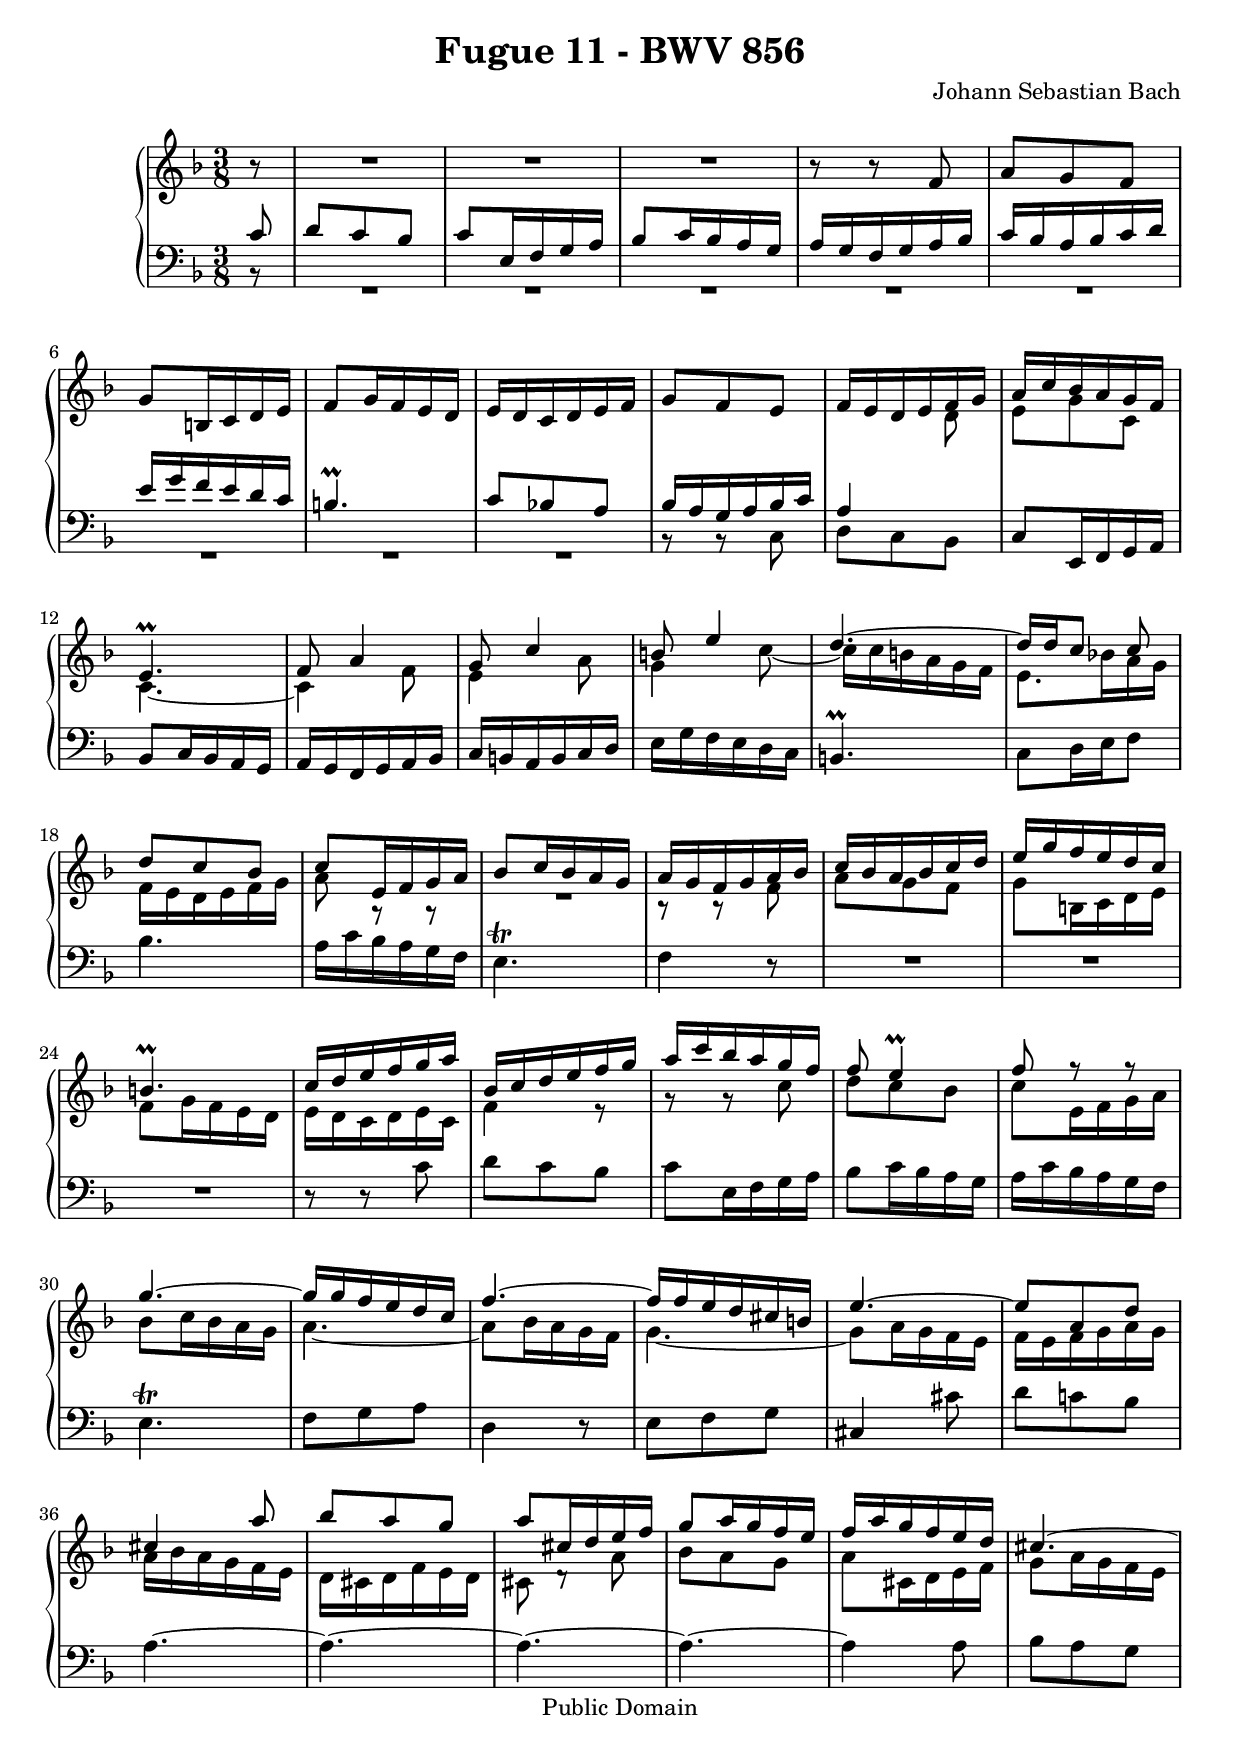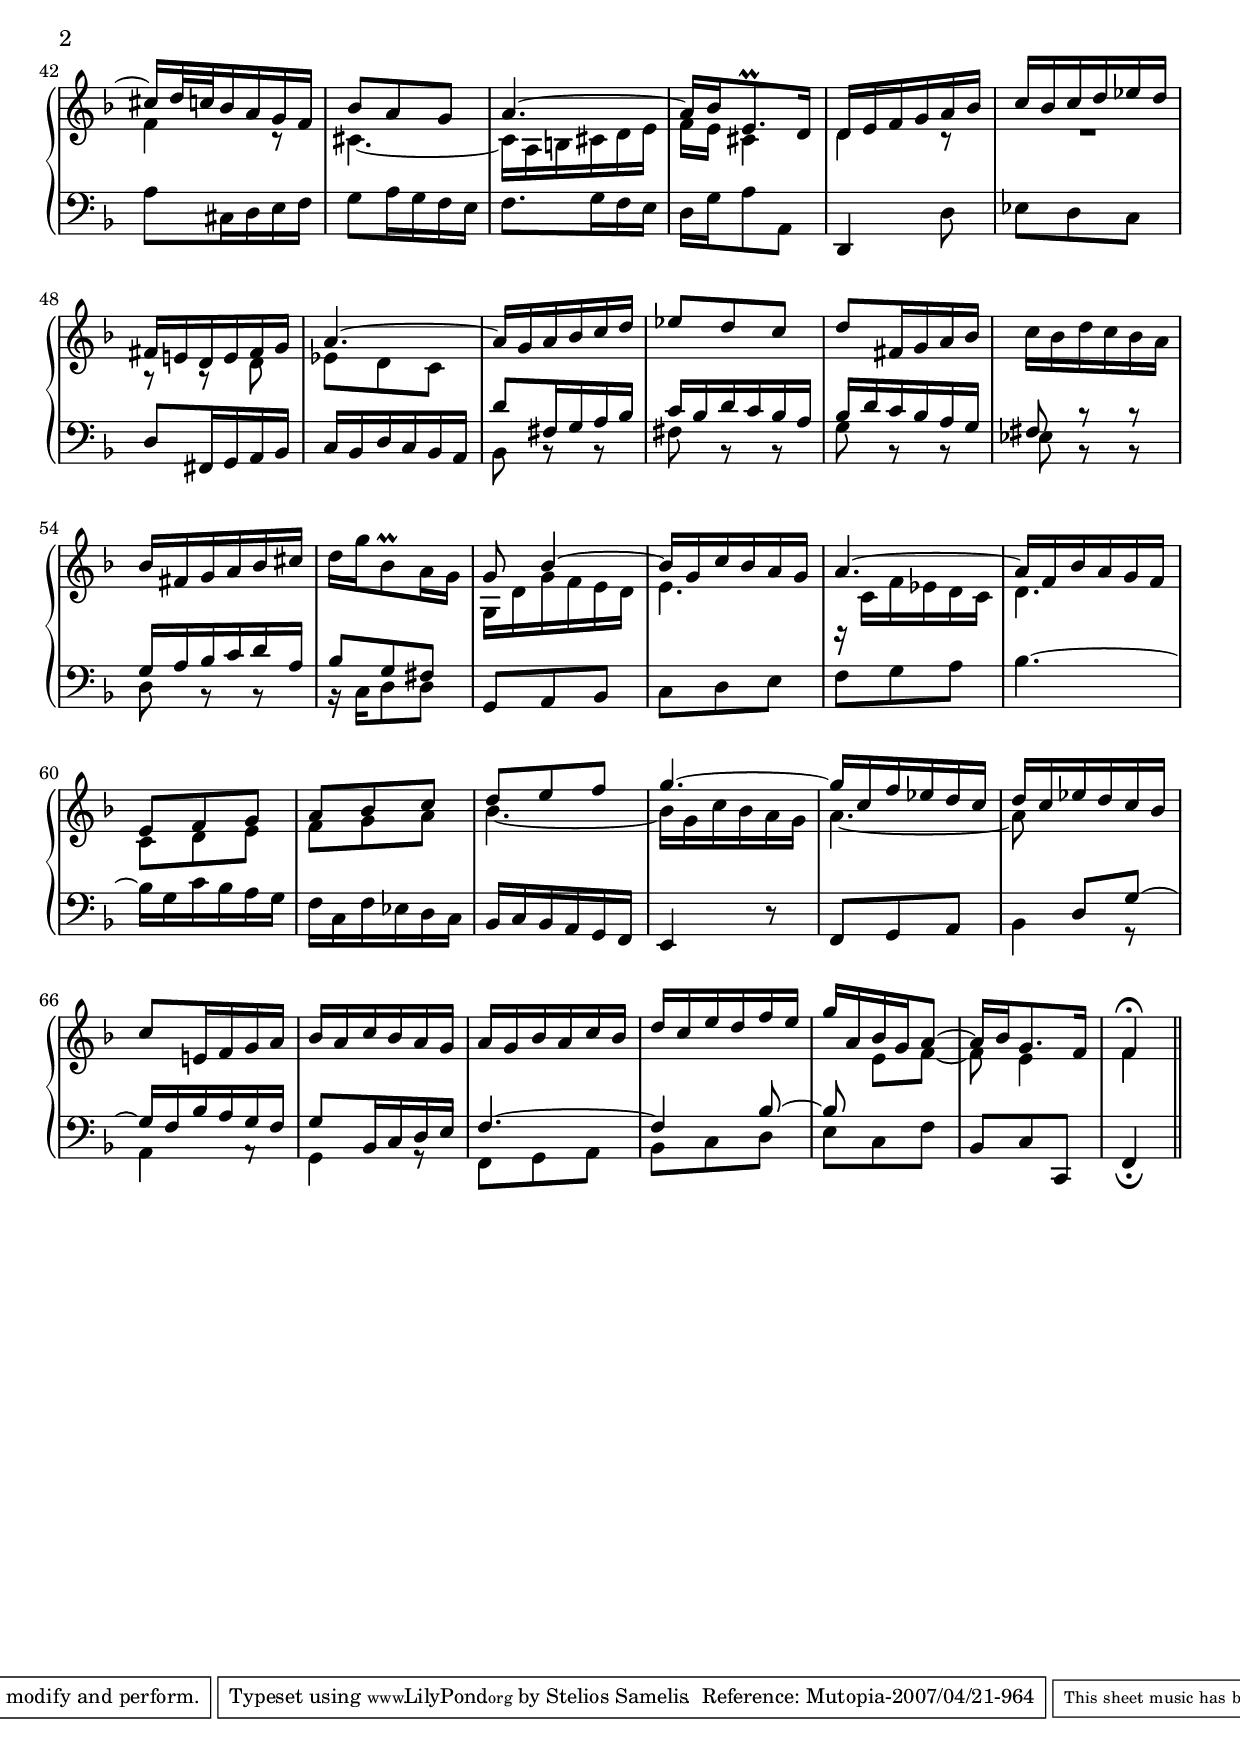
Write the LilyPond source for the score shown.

\version "2.10.3"

\header {
  title = "Fugue 11 - BWV 856"
  composer = "Johann Sebastian Bach"
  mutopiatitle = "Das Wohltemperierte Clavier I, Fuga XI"
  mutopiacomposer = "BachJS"
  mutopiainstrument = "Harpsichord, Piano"
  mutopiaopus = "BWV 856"
  date = "18th Century"
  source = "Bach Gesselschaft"
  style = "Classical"
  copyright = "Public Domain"
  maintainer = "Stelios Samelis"
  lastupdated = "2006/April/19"
  version = "2.10.3"
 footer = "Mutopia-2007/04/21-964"
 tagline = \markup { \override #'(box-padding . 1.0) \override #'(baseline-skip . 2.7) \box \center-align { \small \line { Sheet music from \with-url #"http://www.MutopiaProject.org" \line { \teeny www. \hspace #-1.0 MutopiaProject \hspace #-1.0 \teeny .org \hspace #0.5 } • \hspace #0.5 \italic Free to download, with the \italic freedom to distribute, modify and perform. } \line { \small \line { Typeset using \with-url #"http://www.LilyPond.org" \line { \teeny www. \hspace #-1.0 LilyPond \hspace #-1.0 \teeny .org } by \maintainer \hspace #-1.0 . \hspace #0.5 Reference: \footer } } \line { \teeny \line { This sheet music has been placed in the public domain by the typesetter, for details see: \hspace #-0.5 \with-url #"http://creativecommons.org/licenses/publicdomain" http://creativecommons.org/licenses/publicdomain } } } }
}

\score {

 \context GrandStaff
 <<
 \context Staff = "up" {
 \clef treble
 \key f \major
 \time 3/8
 \override Score.MetronomeMark #'transparent = ##t
 \tempo 4 = 92
 \partial 8 r8 R4. R4. R4. r8 r f'8 a'8 g' f' g'8 b16 c' d' e' f'8 g'16 f' e' d' e' d' c' d' e' f' g'8 f' e'
 << { f'16 e' d' e' f' g' a' c'' bes' a' g' f' e'4.^\prall f'8 a'4 g'8 c''4 b'8 e''4
 d''4.~ d''16[ d'' c''8] c''8 d''8 c'' bes' c'' e'16 f' g' a' bes'8 c''16 bes' a' g' a' g' f' g' a' bes'
 c''16 bes' a' bes' c'' d'' e'' g'' f'' e'' d'' c'' b'4.^\prall c''16 d'' e'' f'' g'' a'' bes' c'' d'' e'' f'' g''
 a'' c''' bes'' a'' g'' f'' f''8 e''4^\prall f''8 f''8\rest f''8\rest g''4.~ g''16 g'' f'' e'' d'' c'' f''4.~ f''16 f'' e'' d'' cis'' b'
 e''4.~ e''8 a' d'' cis''4 a''8 bes''8 a'' g'' a''8 cis''16 d'' e'' f'' g''8 a''16 g'' f'' e'' f'' a'' g'' f'' e'' d''
 cis''4.~ cis''16 d''32 c'' bes'16 a' g' f' bes'8 a' g' a'4.~ a'16 bes' e'8.^\prall d'16 d'16 e' f' g' a' bes'
 c''16 bes' c'' d'' ees'' d'' fis' e'! d' e' fis' g' a'4.~ a'16 g' a' bes' c'' d'' ees''8 d'' c'' } \\
 { s4 d'8 e'8 g' c' c'4.~ c'4 f'8 e'4 a'8 g'4 c''8~ c''16 c'' b' a' g' f' e'8.[ bes'!16 a' g'] f'16 e' d' e' f' g'
 a'8 a8\rest a8\rest R4. b8\rest b8\rest f'8 a' g' f' g'8 b16 c' d' e' f'8 g'16 f' e' d' e' d' c' d' e' c'
 f'4 e'8\rest g'8\rest g'8\rest c''8 d'' c'' bes' c''8 e'16 f' g' a' bes'8 c''16 bes' a' g' a'4.~ a'8 bes'16 a' g' f'
 g'4.~ g'8 a'16 g' f' e' f' e' f' g' a' g' a' bes' a' g' f' e' d' cis' d' f' e' d' cis'8 d'8\rest a'8 bes'8 a' g'
 a'8 cis'16 d' e' f' g'8 a'16 g' f' e' f'4 c'8\rest cis'4.~ cis'16 a b cis' d' e' f'16 e' cis'4 d'4 c'8\rest R4.
 a8\rest a8\rest d'8 ees'8 d' c' s4. s4. } >>
 d''8 fis'16 g' a' bes' c'' bes' d'' c'' bes' a' bes' fis' g' a' bes' cis'' d''16 g'' bes'8^\prall a'16 g'
 << { g'8 bes'4~ bes'16 g' c'' bes' a' g' a'4.~ a'16 f' bes' a' g' f' e'8 f' g' a' bes' c''
 d''8 e'' f'' g''4.~ g''16 c'' f'' ees'' d'' c'' d'' c'' ees'' d'' c'' bes' c''8 e'!16 f' g' a' bes' a' c'' bes' a' g'
 a'16 g' bes' a' c'' bes' d'' c'' e'' d'' f'' e'' g'' a' bes' g' a'8~ a'16 bes' g'8. f'16 f'4^\fermata } \\
 { g16 d' g' f' e' d' e'4. c16\rest c' f' ees' d' c' d'4. c'8 d' e' f' g' a'
 bes'4.~ bes'16 g' c'' bes' a' g' a'4.~ a'8 s4 s4. s4. s4. s4. s8 e'8 f'8~ f' e'4 f'4 } >> \bar "||"
}

 \context Staff = "down" {
 \clef bass
 \key f \major
 \time 3/8
 \partial 8 << { c'8 } \\ { b,8\rest } >>
 << { d'8 c' bes c'8 e16 f g a bes8 c'16 bes a g a g f g a bes c'16 bes a bes c' d' e' g' f' e' d' c'
 b4.^\prall c'8 bes! a bes16 a g a bes c' a4 s8 } \\
 { R4. R4. R4. R4. R4. R4. R4. R4. b,8\rest b,8\rest c8 d8 c bes, } >>
 c8 e,16 f, g, a, bes,8 c16 bes, a, g, a, g, f, g, a, bes, c16 b, a, b, c d e g f e d c b,4.^\prall
 c8[ d16 e f8] bes4. a16 c' bes a g f e4.^\trill f4 r8 R4. R4. R4. r8 r8 c'8 d' c' bes c'8 e16 f g a
 bes8 c'16 bes a g a c' bes a g f e4.^\trill f8 g a d4 r8 e8 f g cis4 cis'8 d'8 c'! bes a4.~ a4.~ a4.~ a4.~ a4 a8
 bes8 a g a8 cis16 d e f g8 a16 g f e f8. g16 f e d16 g a8 a, d,4 d8 ees8 d c d8 fis,16 g, a, bes, c16 bes, d c bes, a,
 << { d'8 fis16 g a bes c' bes d' c' bes a bes d' c' bes a g fis8 b8\rest b8\rest g16 a bes c' d' a bes8 g fis } \\
 { bes,8 b,8\rest b,8\rest fis b,8\rest b,8\rest g8 b,\rest b,\rest ees8 b,\rest b,\rest d b,\rest b,\rest
 b,16\rest c d8 d } >> g,8 a, bes, c d e f g a bes4.~ bes16 g c' bes a g f c f ees d c bes,16 c bes, a, g, f, e,4 r8
 f,8 g, a, << { s8 d8 g8~ g16 f bes a g f g8 bes,16 c d e f4.~ f4 bes8~ bes8 s4 } \\
 { bes,4 g,8\rest a,4 a,8\rest g,4 g,8\rest f,8 g, a, bes, c d e c f } >> bes,8 c c, f,4_\fermata \bar "||"
}
>>

 \layout { }

 \midi { }

}
